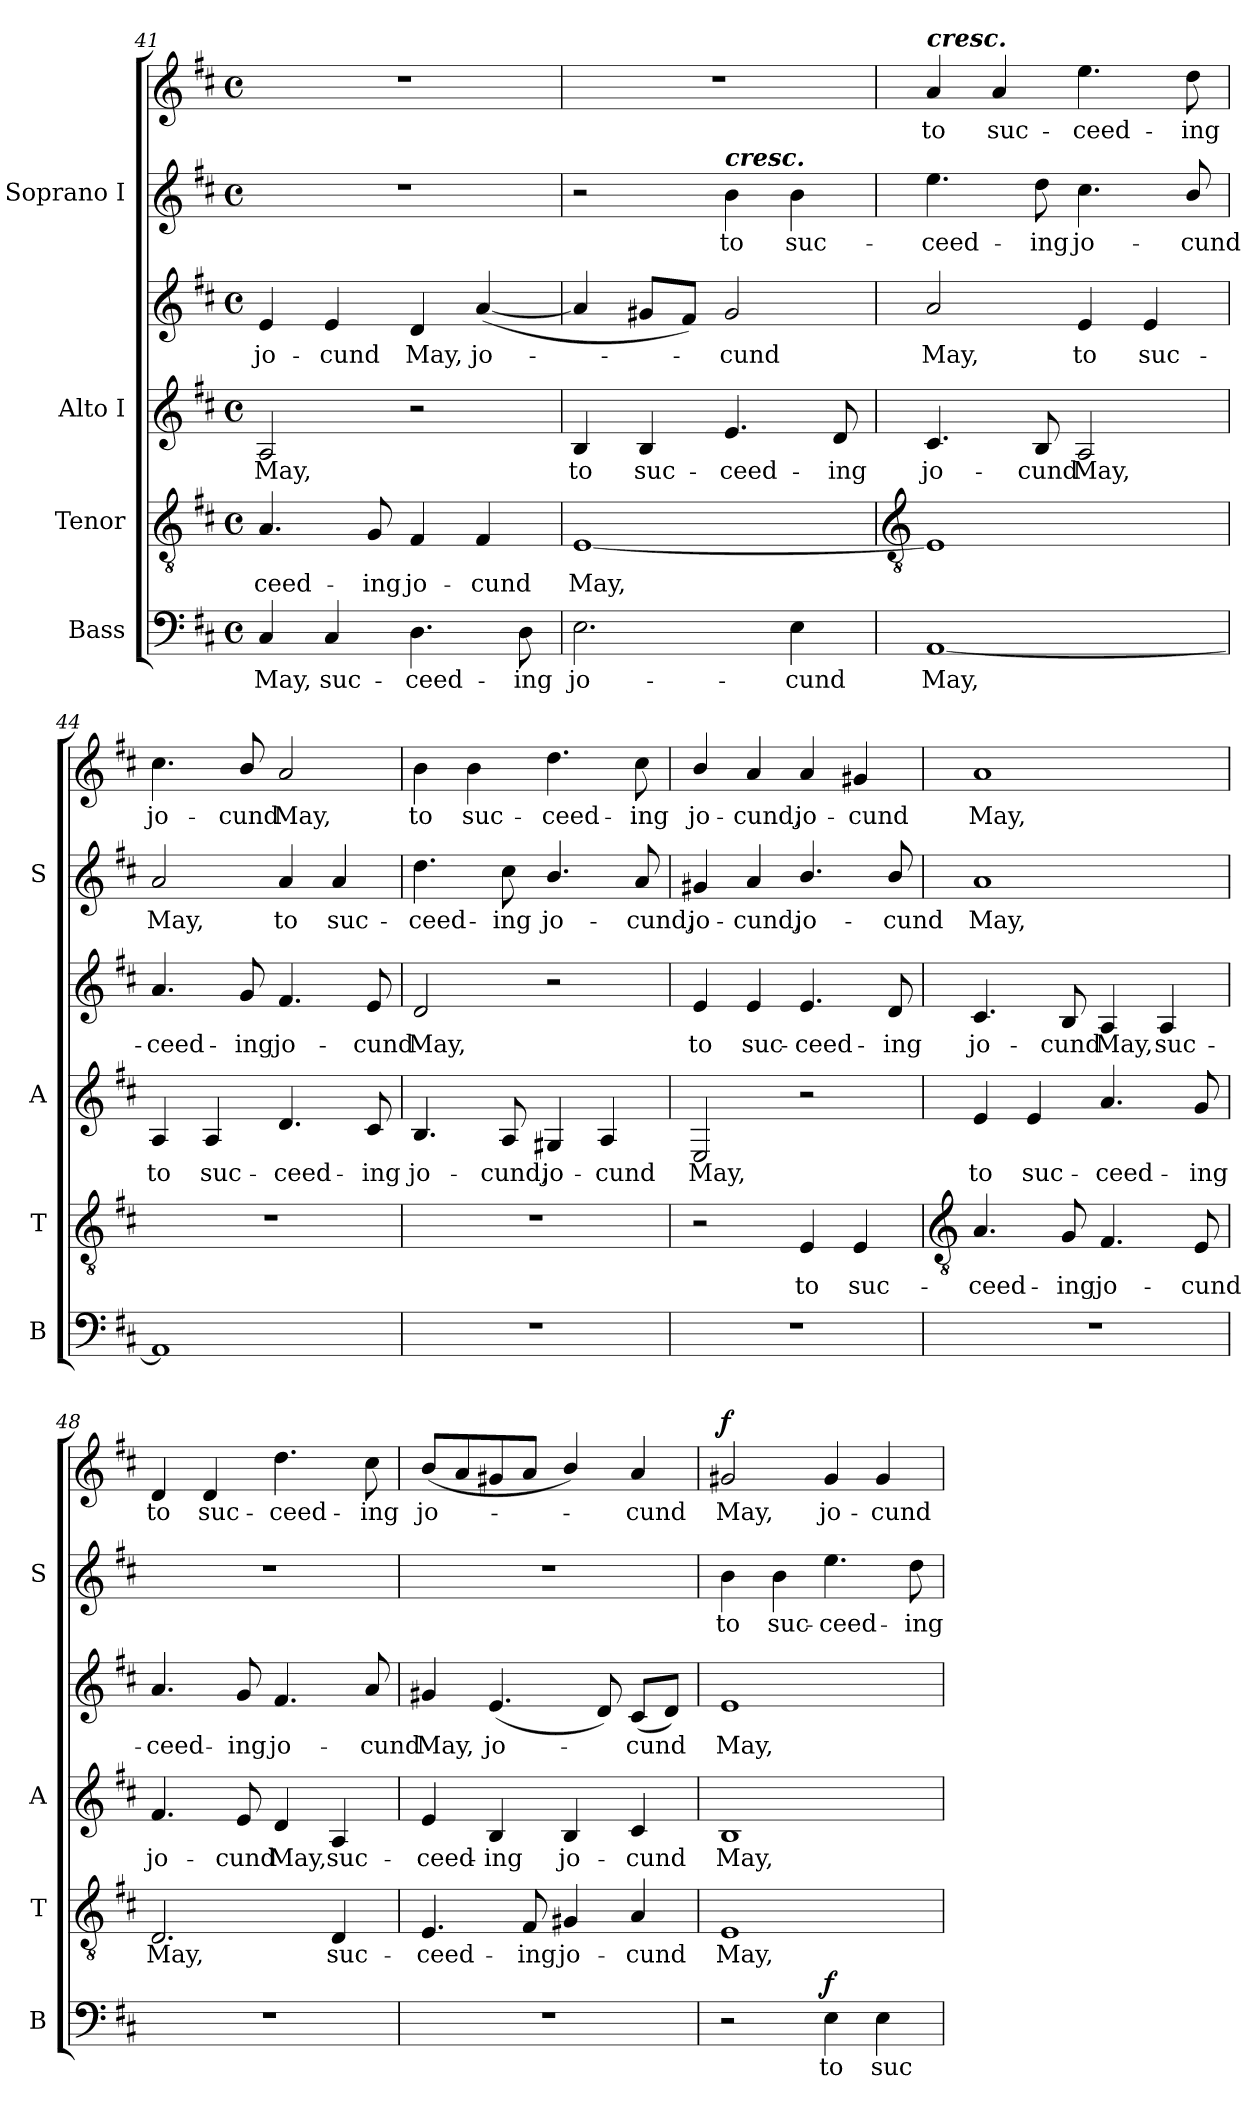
**kern	**text	**dynam	**kern	**text	**kern	**text	**kern	**text	**kern	**text	**kern	**text	**dynam
*part4	*part4	*part4	*part3	*part3	*part2	*part2	*part2	*part2	*part1	*part1	*part1	*part1	*part1
*staff6	*staff6	*staff6	*staff5	*staff5	*staff4	*staff4	*staff3	*staff3	*staff2	*staff2	*staff1	*staff1	*staff1/2
*I"Bass	*	*	*I"Tenor	*	*I"Alto I	*	*	*	*I"Soprano I	*	*	*	*
*I'B	*	*	*I'T	*	*I'A	*	*	*	*I'S	*	*	*	*
*clefF4	*	*	*clefGv2	*	*clefG2	*	*clefG2	*	*clefG2	*	*clefG2	*	*
*k[f#c#]	*	*	*k[f#c#]	*	*k[f#c#]	*	*k[f#c#]	*	*k[f#c#]	*	*k[f#c#]	*	*
*D:	*	*	*D:	*	*D:	*	*D:	*	*D:	*	*D:	*	*
*M4/4	*	*	*M4/4	*	*M4/4	*	*M4/4	*	*M4/4	*	*M4/4	*	*
*met(c)	*	*	*met(c)	*	*met(c)	*	*met(c)	*	*met(c)	*	*met(c)	*	*
=41	=41	=41	=41	=41	=41	=41	=41	=41	=41	=41	=41	=41	=41
!	!LO:LY:b	!	!	!LO:LY:b	!	!LO:LY:b	!	!LO:LY:b	!	!	!	!	!
4C#	May,	.	4.A	-ceed-	2A	May,	4e	jo-	1r	.	1r	.	.
!	!LO:LY:b	!	!	!	!	!	!	!LO:LY:b	!	!	!	!	!
4C#	suc-	.	.	.	.	.	4e	-cund	.	.	.	.	.
!	!	!	!	!LO:LY:b	!	!	!	!	!	!	!	!	!
.	.	.	8G	-ing	.	.	.	.	.	.	.	.	.
!	!LO:LY:b	!	!	!LO:LY:b	!	!	!	!LO:LY:b	!	!	!	!	!
4.D	-ceed-	.	4F#	jo-	2r	.	4d	May,	.	.	.	.	.
!	!	!	!	!LO:LY:b	!	!	!	!LO:LY:b	!	!	!	!	!
.	.	.	4F#	-cund	.	.	(<[4a	jo-	.	.	.	.	.
!	!LO:LY:b	!	!	!	!	!	!	!	!	!	!	!	!
8D	-ing	.	.	.	.	.	.	.	.	.	.	.	.
=42	=42	=42	=42	=42	=42	=42	=42	=42	=42	=42	=42	=42	=42
!	!LO:LY:b	!	!	!LO:LY:b	!	!LO:LY:b	!	!	!	!	!	!	!
2.E	jo-	.	[1E	May,	4B	to	4a]	.	2r	.	1r	.	.
!	!	!	!	!	!	!LO:LY:b	!	!	!	!	!	!	!
.	.	.	.	.	4B	suc-	8g#XL	.	.	.	.	.	.
.	.	.	.	.	.	.	8f#J)	.	.	.	.	.	.
!	!	!	!	!	!	!	!	!	!LO:TX:a:Bi:t=cresc.	!	!	!	!
!	!	!	!	!	!	!LO:LY:b	!	!LO:LY:b	!	!LO:LY:b	!	!	!
.	.	.	.	.	4.e	-ceed-	2g#	cund	4b	to	.	.	.
!	!LO:LY:b	!	!	!	!	!	!	!	!	!LO:LY:b	!	!	!
4E	-cund	.	.	.	.	.	.	.	4b	suc-	.	.	.
!	!	!	!	!	!	!LO:LY:b	!	!	!	!	!	!	!
.	.	.	.	.	8d	-ing	.	.	.	.	.	.	.
!!LO:LB:g=z
=43	=43	=43	=43	=43	=43	=43	=43	=43	=43	=43	=43	=43	=43
*	*	*	*clefGv2	*	*	*	*	*	*	*	*	*	*
!	!	!	!	!	!	!	!	!	!	!	!LO:TX:a:Bi:t=cresc.	!	!
!	!LO:LY:b	!	!	!	!	!LO:LY:b	!	!LO:LY:b	!	!LO:LY:b	!	!LO:LY:b	!
[1AA	May,	.	1E]	.	4.c#	-jo-	2a	May,	4.ee	ceed-	4a	-to	.
!	!	!	!	!	!	!	!	!	!	!	!	!LO:LY:b	!
.	.	.	.	.	.	.	.	.	.	.	4a	suc-	.
!	!	!	!	!	!	!LO:LY:b	!	!	!	!LO:LY:b	!	!	!
.	.	.	.	.	8B	-cund	.	.	8dd	-ing	.	.	.
!	!	!	!	!	!	!LO:LY:b	!	!LO:LY:b	!	!LO:LY:b	!	!LO:LY:b	!
.	.	.	.	.	2A	May,	4e	to	4.cc#	jo-	4.ee	-ceed-	.
!	!	!	!	!	!	!	!	!LO:LY:b	!	!	!	!	!
.	.	.	.	.	.	.	4e	suc-	.	.	.	.	.
!	!	!	!	!	!	!	!	!	!	!LO:LY:b	!	!LO:LY:b	!
.	.	.	.	.	.	.	.	.	8b/	-cund	8dd	-ing	.
=44	=44	=44	=44	=44	=44	=44	=44	=44	=44	=44	=44	=44	=44
!	!	!	!	!	!	!LO:LY:b	!	!LO:LY:b	!	!LO:LY:b	!	!LO:LY:b	!
1AA]	.	.	1r	.	4A	to	4.a	ceed-	2a	May,	4.cc#	jo-	.
!	!	!	!	!	!	!LO:LY:b	!	!	!	!	!	!	!
.	.	.	.	.	4A	suc-	.	.	.	.	.	.	.
!	!	!	!	!	!	!	!	!LO:LY:b	!	!	!	!LO:LY:b	!
.	.	.	.	.	.	.	8g	-ing	.	.	8b/	-cund	.
!	!	!	!	!	!	!LO:LY:b	!	!LO:LY:b	!	!LO:LY:b	!	!LO:LY:b	!
.	.	.	.	.	4.d	-ceed-	4.f#	jo-	4a	to	2a	May,	.
!	!	!	!	!	!	!	!	!	!	!LO:LY:b	!	!	!
.	.	.	.	.	.	.	.	.	4a	suc-	.	.	.
!	!	!	!	!	!	!LO:LY:b	!	!LO:LY:b	!	!	!	!	!
.	.	.	.	.	8c#	-ing	8e	-cund	.	.	.	.	.
=45	=45	=45	=45	=45	=45	=45	=45	=45	=45	=45	=45	=45	=45
!	!	!	!	!	!	!LO:LY:b	!	!LO:LY:b	!	!LO:LY:b	!	!LO:LY:b	!
1r	.	.	1r	.	4.B	jo-	2d	May,	4.dd	ceed-	4b	-to	.
!	!	!	!	!	!	!	!	!	!	!	!	!LO:LY:b	!
.	.	.	.	.	.	.	.	.	.	.	4b	suc-	.
!	!	!	!	!	!	!LO:LY:b	!	!	!	!LO:LY:b	!	!	!
.	.	.	.	.	8A	-cund,	.	.	8cc#	-ing	.	.	.
!	!	!	!	!	!	!LO:LY:b	!	!	!	!LO:LY:b	!	!LO:LY:b	!
.	.	.	.	.	4G#X	jo-	2r	.	4.b/	jo-	4.dd	-ceed-	.
!	!	!	!	!	!	!LO:LY:b	!	!	!	!	!	!	!
.	.	.	.	.	4A	-cund	.	.	.	.	.	.	.
!	!	!	!	!	!	!	!	!	!	!LO:LY:b	!	!LO:LY:b	!
.	.	.	.	.	.	.	.	.	8a	-cund,	8cc#	-ing	.
=46	=46	=46	=46	=46	=46	=46	=46	=46	=46	=46	=46	=46	=46
!	!	!	!	!	!	!LO:LY:b	!	!LO:LY:b	!	!LO:LY:b	!	!LO:LY:b	!
1r	.	.	2r	.	2E	May,	4e	to	4g#X	jo-	4b/	jo-	.
!	!	!	!	!	!	!	!	!LO:LY:b	!	!LO:LY:b	!	!LO:LY:b	!
.	.	.	.	.	.	.	4e	suc-	4a	-cund,	4a	-cund,	.
!	!	!	!	!LO:LY:b	!	!	!	!LO:LY:b	!	!LO:LY:b	!	!LO:LY:b	!
.	.	.	4E	to	2r	.	4.e	-ceed-	4.b/	jo-	4a	jo-	.
!	!	!	!	!LO:LY:b	!	!	!	!	!	!	!	!LO:LY:b	!
.	.	.	4E	suc-	.	.	.	.	.	.	4g#X	-cund	.
!	!	!	!	!	!	!	!	!LO:LY:b	!	!LO:LY:b	!	!	!
.	.	.	.	.	.	.	8d	-ing	8b/	-cund	.	.	.
!!LO:LB:g=z
=47	=47	=47	=47	=47	=47	=47	=47	=47	=47	=47	=47	=47	=47
*	*	*	*clefGv2	*	*	*	*	*	*	*	*	*	*
!	!	!	!	!LO:LY:b	!	!LO:LY:b	!	!LO:LY:b	!	!LO:LY:b	!	!LO:LY:b	!
1r	.	.	4.A	-ceed-	4e	-to	4.c#	jo-	1a	May,	1a	May,	.
!	!	!	!	!	!	!LO:LY:b	!	!	!	!	!	!	!
.	.	.	.	.	4e	suc-	.	.	.	.	.	.	.
!	!	!	!	!LO:LY:b	!	!	!	!LO:LY:b	!	!	!	!	!
.	.	.	8G	-ing	.	.	8B	-cund	.	.	.	.	.
!	!	!	!	!LO:LY:b	!	!LO:LY:b	!	!LO:LY:b	!	!	!	!	!
.	.	.	4.F#	jo-	4.a	-ceed-	4A	May,	.	.	.	.	.
!	!	!	!	!	!	!	!	!LO:LY:b	!	!	!	!	!
.	.	.	.	.	.	.	4A	suc-	.	.	.	.	.
!	!	!	!	!LO:LY:b	!	!LO:LY:b	!	!	!	!	!	!	!
.	.	.	8E	-cund	8g	-ing	.	.	.	.	.	.	.
=48	=48	=48	=48	=48	=48	=48	=48	=48	=48	=48	=48	=48	=48
!	!	!	!	!LO:LY:b	!	!LO:LY:b	!	!LO:LY:b	!	!	!	!LO:LY:b	!
1r	.	.	2.D	May,	4.f#	jo-	4.a	ceed-	1r	.	4d	to	.
!	!	!	!	!	!	!	!	!	!	!	!	!LO:LY:b	!
.	.	.	.	.	.	.	.	.	.	.	4d	suc-	.
!	!	!	!	!	!	!LO:LY:b	!	!LO:LY:b	!	!	!	!	!
.	.	.	.	.	8e	-cund	8g	-ing	.	.	.	.	.
!	!	!	!	!	!	!LO:LY:b	!	!LO:LY:b	!	!	!	!LO:LY:b	!
.	.	.	.	.	4d	May,	4.f#	jo-	.	.	4.dd	-ceed-	.
!	!	!	!	!LO:LY:b	!	!LO:LY:b	!	!	!	!	!	!	!
.	.	.	4D	suc-	4A	suc-	.	.	.	.	.	.	.
!	!	!	!	!	!	!	!	!LO:LY:b	!	!	!	!LO:LY:b	!
.	.	.	.	.	.	.	8a	-cund	.	.	8cc#	-ing	.
=49	=49	=49	=49	=49	=49	=49	=49	=49	=49	=49	=49	=49	=49
!	!	!	!	!LO:LY:b	!	!LO:LY:b	!	!LO:LY:b	!	!	!	!LO:LY:b	!
1r	.	.	4.E	-ceed-	4e	ceed-	4g#X	-May,	1r	.	(<8bL	jo-	.
.	.	.	.	.	.	.	.	.	.	.	8a	.	.
!	!	!	!	!	!	!LO:LY:b	!	!LO:LY:b	!	!	!	!	!
.	.	.	.	.	4B	-ing	(<4.e	jo-	.	.	8g#X	.	.
!	!	!	!	!LO:LY:b	!	!	!	!	!	!	!	!	!
.	.	.	8F#	-ing	.	.	.	.	.	.	8aJ	.	.
!	!	!	!	!LO:LY:b	!	!LO:LY:b	!	!	!	!	!	!	!
.	.	.	4G#X	jo-	4B	jo-	.	.	.	.	4b/)	.	.
.	.	.	.	.	.	.	8d)	.	.	.	.	.	.
!	!	!	!	!LO:LY:b	!	!LO:LY:b	!	!LO:LY:b	!	!	!	!LO:LY:b	!
.	.	.	4A	-cund	4c#	-cund	(<8c#L	cund	.	.	4a	cund	.
.	.	.	.	.	.	.	8dJ)	.	.	.	.	.	.
=50	=50	=50	=50	=50	=50	=50	=50	=50	=50	=50	=50	=50	=50
!	!	!	!	!LO:LY:b	!	!LO:LY:b	!	!LO:LY:b	!	!LO:LY:b	!	!LO:LY:b	!LO:DY:b=2
2r	.	.	1E	May,	1B	May,	1e	May,	4b	to	2g#X	May,	f
!	!	!	!	!	!	!	!	!	!	!LO:LY:b	!	!	!
.	.	.	.	.	.	.	.	.	4b	suc-	.	.	.
!	!LO:LY:b	!LO:DY:b	!	!	!	!	!	!	!	!LO:LY:b	!	!LO:LY:b	!
4E	to	f	.	.	.	.	.	.	4.ee	-ceed-	4g#	jo-	.
!	!LO:LY:b	!	!	!	!	!	!	!	!	!	!	!LO:LY:b	!
4E	suc-	.	.	.	.	.	.	.	.	.	4g#	-cund	.
!	!	!	!	!	!	!	!	!	!	!LO:LY:b	!	!	!
.	.	.	.	.	.	.	.	.	8dd	-ing	.	.	.
=	=	=	=	=	=	=	=	=	=	=	=	=	=
*-	*-	*-	*-	*-	*-	*-	*-	*-	*-	*-	*-	*-	*-
